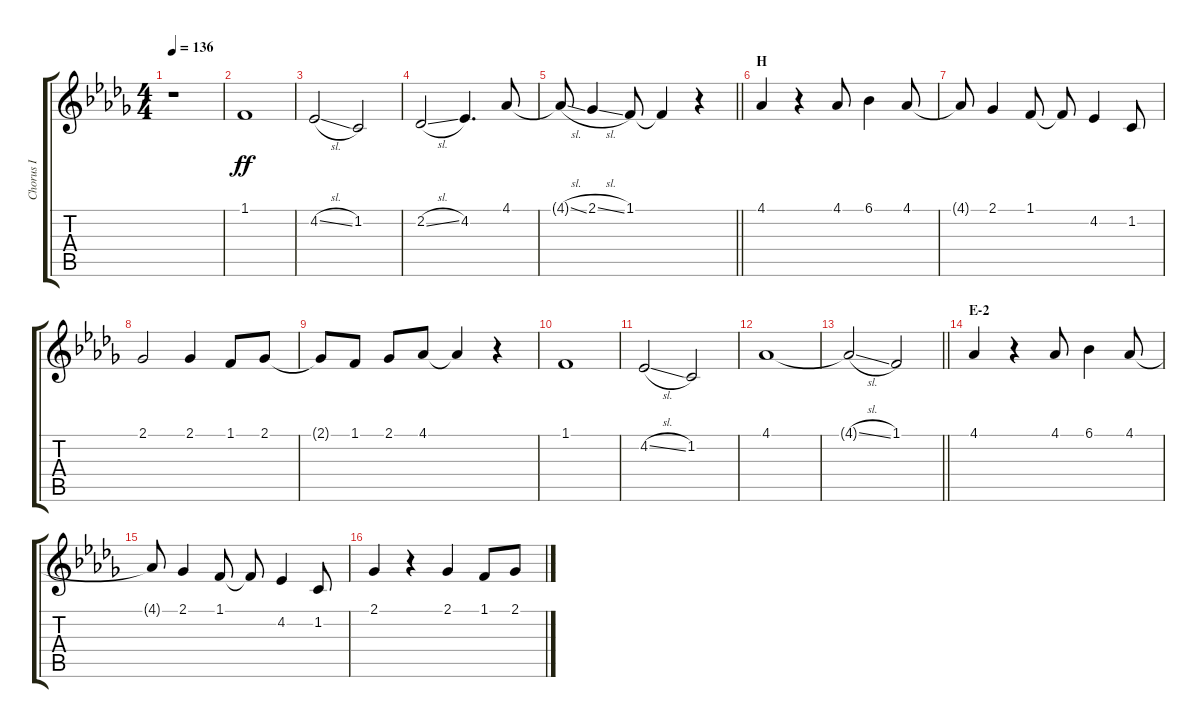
\track ("Chorus I" "Chorus I") {instrument voiceoohs}
\staff {score tabs}
\tuning (E4 B3 G3 D3 A2 E2) {hide}
\ts (4 4)
\tempo 136
\clef g2
\ks db
r.1{dy ff} |
1.1.1 |
4.2{sl}.2 1.2.2 |
2.2{sl}.2 4.2.4{d} 4.1.8 |
\barLineRight lightlight
4.1{sl t}.8 2.1{sl}.4 1.1.8 1.1{t}.4 r.4 |
\section ("" "H")
4.1.4 r.4 4.1.8 6.1.4 4.1.8 |
4.1{t}.8 2.1.4 1.1.8 1.1{t}.8 4.2.4 1.2.8 |
2.1.2 2.1.4 1.1.8 2.1.8 |
2.1{t}.8 1.1.8 2.1.8 4.1.8 4.1{t}.4 r.4 |
1.1.1 |
4.2{sl}.2 1.2.2 |
4.1.1 |
\barLineRight lightlight
4.1{sl t}.2 1.1.2 |
\section ("" "E-2")
4.1.4 r.4 4.1.8 6.1.4 4.1.8 |
4.1{t}.8 2.1.4 1.1.8 1.1{t}.8 4.2.4 1.2.8 |
2.1.4 r.4 2.1.4 1.1.8 2.1.8
